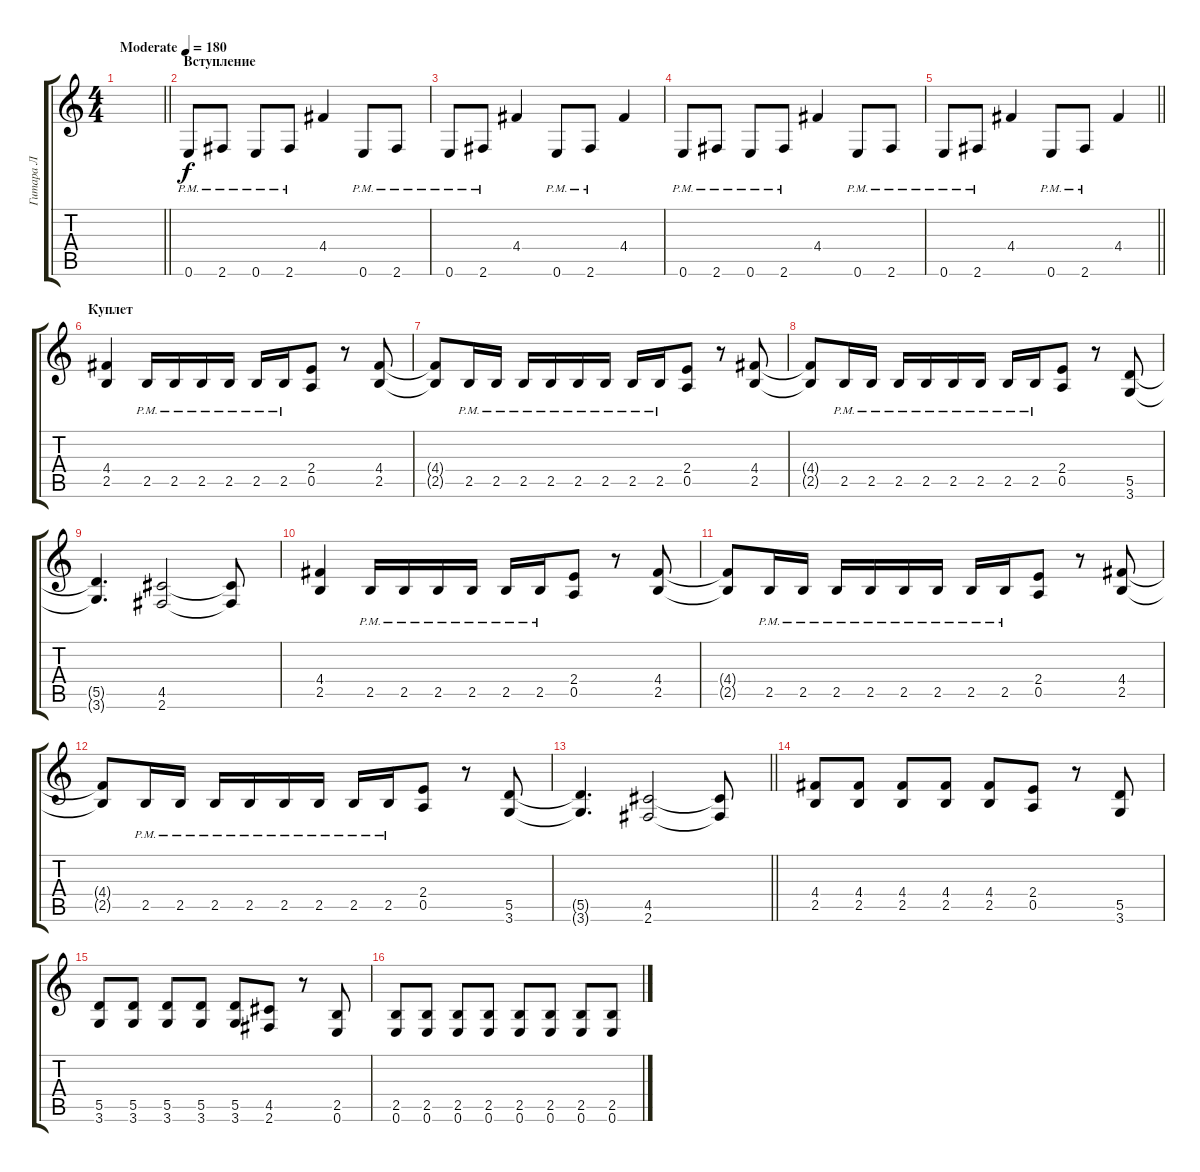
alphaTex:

\track ("Гитара Л" "Гитара Л") {instrument distortionguitar}
\staff {score tabs}
\tuning (E4 B3 G3 D3 A2 E2) {hide}
\ts (4 4)
\tempo (180 "Moderate")
\clef g2
\barLineRight lightlight
\ks c
|
\section ("" "Вступление")
0.6{pm}.8 2.6{pm}.8 0.6{pm}.8 2.6{pm}.8 4.4.4 0.6{pm}.8 2.6{pm}.8 |
0.6{pm}.8 2.6{pm}.8 4.4.4 0.6{pm}.8 2.6{pm}.8 4.4.4 |
0.6{pm}.8 2.6{pm}.8 0.6{pm}.8 2.6{pm}.8 4.4.4 0.6{pm}.8 2.6{pm}.8 |
\barLineRight lightlight
0.6{pm}.8 2.6{pm}.8 4.4.4 0.6{pm}.8 2.6{pm}.8 4.4.4 |
\section ("" "Куплет")
(4.4 2.5).4 2.5{pm}.16 2.5{pm}.16 2.5{pm}.16 2.5{pm}.16 2.5{pm}.16 2.5{pm}.16 (2.4 0.5).8 r.8 (4.4 2.5).8 |
(4.4{t} 2.5{t}).8 2.5{pm}.16 2.5{pm}.16 2.5{pm}.16 2.5{pm}.16 2.5{pm}.16 2.5{pm}.16 2.5{pm}.16 2.5{pm}.16 (2.4 0.5).8 r.8 (4.4 2.5).8 |
(4.4{t} 2.5{t}).8 2.5{pm}.16 2.5{pm}.16 2.5{pm}.16 2.5{pm}.16 2.5{pm}.16 2.5{pm}.16 2.5{pm}.16 2.5{pm}.16 (2.4 0.5).8 r.8 (5.5 3.6).8 |
(5.5{t} 3.6{t}).4{d} (4.5 2.6).2 (4.5{t} 2.6{t}).8 |
(4.4 2.5).4 2.5{pm}.16 2.5{pm}.16 2.5{pm}.16 2.5{pm}.16 2.5{pm}.16 2.5{pm}.16 (2.4 0.5).8 r.8 (4.4 2.5).8 |
(4.4{t} 2.5{t}).8 2.5{pm}.16 2.5{pm}.16 2.5{pm}.16 2.5{pm}.16 2.5{pm}.16 2.5{pm}.16 2.5{pm}.16 2.5{pm}.16 (2.4 0.5).8 r.8 (4.4 2.5).8 |
(4.4{t} 2.5{t}).8 2.5{pm}.16 2.5{pm}.16 2.5{pm}.16 2.5{pm}.16 2.5{pm}.16 2.5{pm}.16 2.5{pm}.16 2.5{pm}.16 (2.4 0.5).8 r.8 (5.5 3.6).8 |
\barLineRight lightlight
(5.5{t} 3.6{t}).4{d} (4.5 2.6).2 (4.5{t} 2.6{t}).8 |
\section ("" " ")
(4.4 2.5).8 (4.4 2.5).8 (4.4 2.5).8 (4.4 2.5).8 (4.4 2.5).8 (2.4 0.5).8 r.8 (5.5 3.6).8 |
(5.5 3.6).8 (5.5 3.6).8 (5.5 3.6).8 (5.5 3.6).8 (5.5 3.6).8 (4.5 2.6).8 r.8 (2.5 0.6).8 |
(2.5 0.6).8 (2.5 0.6).8 (2.5 0.6).8 (2.5 0.6).8 (2.5 0.6).8 (2.5 0.6).8 (2.5 0.6).8 (2.5 0.6).8
